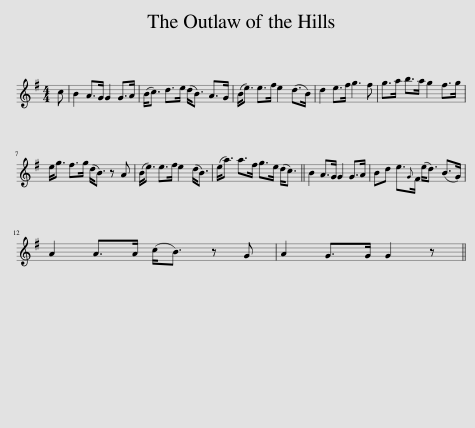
X:1
L:1/8
M:4/4
I:linebreak $
K:G
V:1 treble
V:1
 c | B2 A>G G2 G>A | (B<c) d>e (d<B) A>G | (B<e) e>f e2 (d>B) | d2 e>f g3 f | %5
 g>a b>a g2 f>g |$ e<g f>g (d<B) z A | (B<e) e>f e2 (d<B) | (e<a) a>f g>e (d<c) || B2 A>G G2 G>A | %10
 Bd e3/2{G}F/ (e<d) (B>G) |$ A2 A>A (c<B) z G | A2 G>G G2 z || %13
